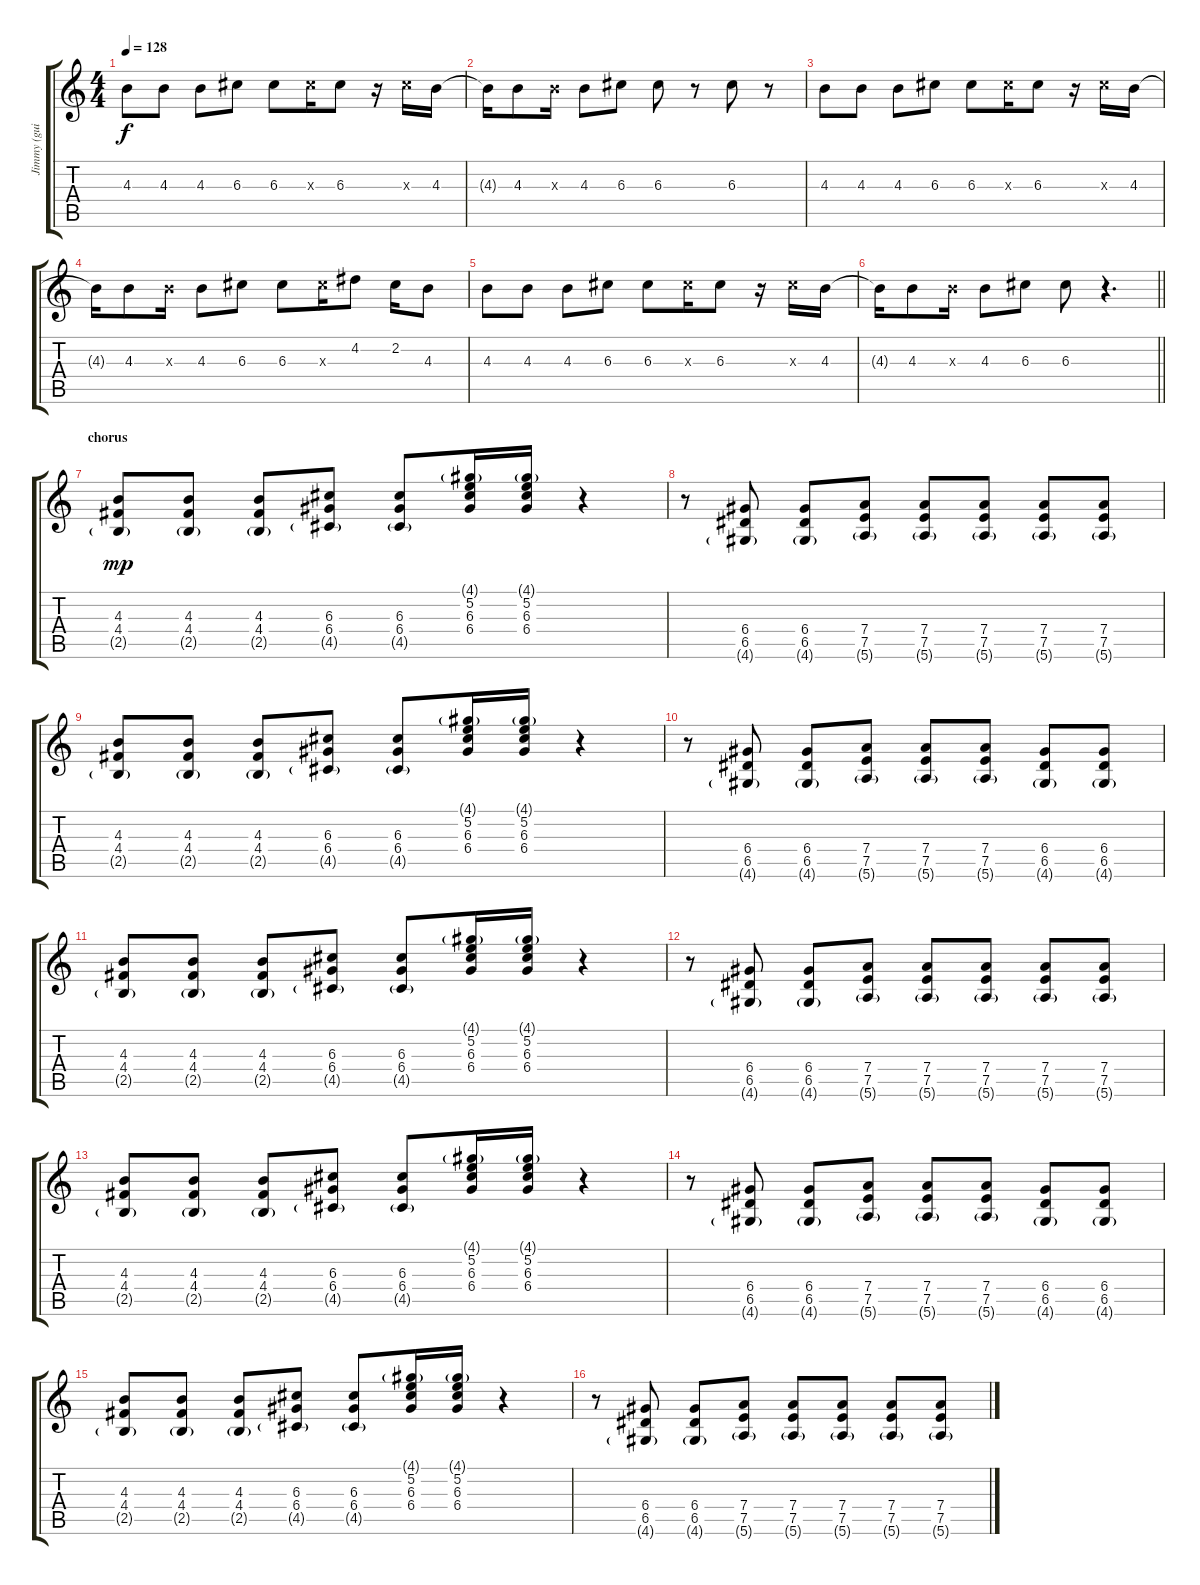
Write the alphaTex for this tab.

\track ("Jimmy (guitar)" "Jimmy (gui") {instrument electricguitarjazz}
\staff {score tabs}
\tuning (E4 B3 G3 D3 A2 E2) {hide}
\ts (4 4)
\tempo 128
\clef g2
\ks c
4.3.8{dy f} 4.3.8 4.3.8 6.3.8 6.3.8 6.3{x}.16 6.3.8 r.16 6.3{x}.16 4.3.16 |
4.3{t}.16 4.3.8 4.3{x}.16 4.3.8 6.3.8 6.3.8 r.8 6.3.8 r.8 |
4.3.8 4.3.8 4.3.8 6.3.8 6.3.8 6.3{x}.16 6.3.8 r.16 6.3{x}.16 4.3.16 |
4.3{t}.16 4.3.8 4.3{x}.16 4.3.8 6.3.8 6.3.8 6.3{x}.16 4.2.8 2.2.16 4.3.8 |
4.3.8 4.3.8 4.3.8 6.3.8 6.3.8 6.3{x}.16 6.3.8 r.16 6.3{x}.16 4.3.16 |
\barLineRight lightlight
4.3{t}.16 4.3.8 4.3{x}.16 4.3.8 6.3.8 6.3.8 r.4{d} |
\section ("" "chorus")
(4.3 4.4 2.5{g}).8{dy mp} (4.3 4.4 2.5{g}).8 (4.3 4.4 2.5{g}).8 (6.3 6.4 4.5{g}).8 (6.3 6.4 4.5{g}).8 (4.1{g} 5.2 6.3 6.4).16 (4.1{g} 5.2 6.3 6.4).16 r.4 |
r.8 (6.4 6.5 4.6{g}).8 (6.4 6.5 4.6{g}).8 (7.4 7.5 5.6{g}).8 (7.4 7.5 5.6{g}).8 (7.4 7.5 5.6{g}).8 (7.4 7.5 5.6{g}).8 (7.4 7.5 5.6{g}).8 |
(4.3 4.4 2.5{g}).8 (4.3 4.4 2.5{g}).8 (4.3 4.4 2.5{g}).8 (6.3 6.4 4.5{g}).8 (6.3 6.4 4.5{g}).8 (4.1{g} 5.2 6.3 6.4).16 (4.1{g} 5.2 6.3 6.4).16 r.4 |
r.8 (6.4 6.5 4.6{g}).8 (6.4 6.5 4.6{g}).8 (7.4 7.5 5.6{g}).8 (7.4 7.5 5.6{g}).8 (7.4 7.5 5.6{g}).8 (6.4 6.5 4.6{g}).8 (6.4 6.5 4.6{g}).8 |
(4.3 4.4 2.5{g}).8 (4.3 4.4 2.5{g}).8 (4.3 4.4 2.5{g}).8 (6.3 6.4 4.5{g}).8 (6.3 6.4 4.5{g}).8 (4.1{g} 5.2 6.3 6.4).16 (4.1{g} 5.2 6.3 6.4).16 r.4 |
r.8 (6.4 6.5 4.6{g}).8 (6.4 6.5 4.6{g}).8 (7.4 7.5 5.6{g}).8 (7.4 7.5 5.6{g}).8 (7.4 7.5 5.6{g}).8 (7.4 7.5 5.6{g}).8 (7.4 7.5 5.6{g}).8 |
(4.3 4.4 2.5{g}).8 (4.3 4.4 2.5{g}).8 (4.3 4.4 2.5{g}).8 (6.3 6.4 4.5{g}).8 (6.3 6.4 4.5{g}).8 (4.1{g} 5.2 6.3 6.4).16 (4.1{g} 5.2 6.3 6.4).16 r.4 |
r.8 (6.4 6.5 4.6{g}).8 (6.4 6.5 4.6{g}).8 (7.4 7.5 5.6{g}).8 (7.4 7.5 5.6{g}).8 (7.4 7.5 5.6{g}).8 (6.4 6.5 4.6{g}).8 (6.4 6.5 4.6{g}).8 |
(4.3 4.4 2.5{g}).8 (4.3 4.4 2.5{g}).8 (4.3 4.4 2.5{g}).8 (6.3 6.4 4.5{g}).8 (6.3 6.4 4.5{g}).8 (4.1{g} 5.2 6.3 6.4).16 (4.1{g} 5.2 6.3 6.4).16 r.4 |
r.8 (6.4 6.5 4.6{g}).8 (6.4 6.5 4.6{g}).8 (7.4 7.5 5.6{g}).8 (7.4 7.5 5.6{g}).8 (7.4 7.5 5.6{g}).8 (7.4 7.5 5.6{g}).8 (7.4 7.5 5.6{g}).8
